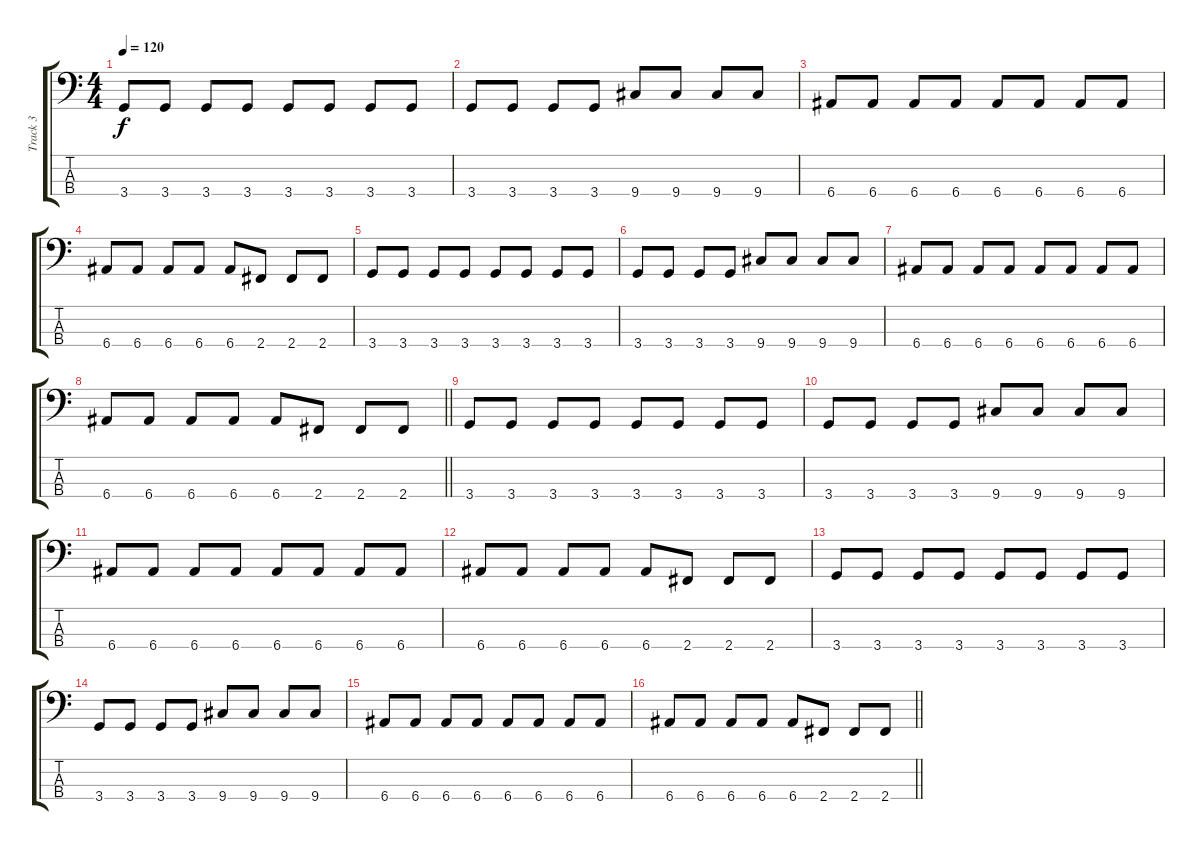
\track ("Track 3" "Track 3") {instrument electricbassfinger}
\staff {score tabs}
\tuning (G2 D2 A1 E1) {hide}
\ts (4 4)
\section ("" "")
\tempo 120
\clef f4
\ks c
3.4.8{dy f} 3.4.8 3.4.8 3.4.8 3.4.8 3.4.8 3.4.8 3.4.8 |
3.4.8 3.4.8 3.4.8 3.4.8 9.4.8 9.4.8 9.4.8 9.4.8 |
6.4.8 6.4.8 6.4.8 6.4.8 6.4.8 6.4.8 6.4.8 6.4.8 |
6.4.8 6.4.8 6.4.8 6.4.8 6.4.8 2.4.8 2.4.8 2.4.8 |
3.4.8 3.4.8 3.4.8 3.4.8 3.4.8 3.4.8 3.4.8 3.4.8 |
3.4.8 3.4.8 3.4.8 3.4.8 9.4.8 9.4.8 9.4.8 9.4.8 |
6.4.8 6.4.8 6.4.8 6.4.8 6.4.8 6.4.8 6.4.8 6.4.8 |
\barLineRight lightlight
6.4.8 6.4.8 6.4.8 6.4.8 6.4.8 2.4.8 2.4.8 2.4.8 |
3.4.8 3.4.8 3.4.8 3.4.8 3.4.8 3.4.8 3.4.8 3.4.8 |
3.4.8 3.4.8 3.4.8 3.4.8 9.4.8 9.4.8 9.4.8 9.4.8 |
6.4.8 6.4.8 6.4.8 6.4.8 6.4.8 6.4.8 6.4.8 6.4.8 |
6.4.8 6.4.8 6.4.8 6.4.8 6.4.8 2.4.8 2.4.8 2.4.8 |
3.4.8 3.4.8 3.4.8 3.4.8 3.4.8 3.4.8 3.4.8 3.4.8 |
3.4.8 3.4.8 3.4.8 3.4.8 9.4.8 9.4.8 9.4.8 9.4.8 |
6.4.8 6.4.8 6.4.8 6.4.8 6.4.8 6.4.8 6.4.8 6.4.8 |
\barLineRight lightlight
6.4.8 6.4.8 6.4.8 6.4.8 6.4.8 2.4.8 2.4.8 2.4.8
